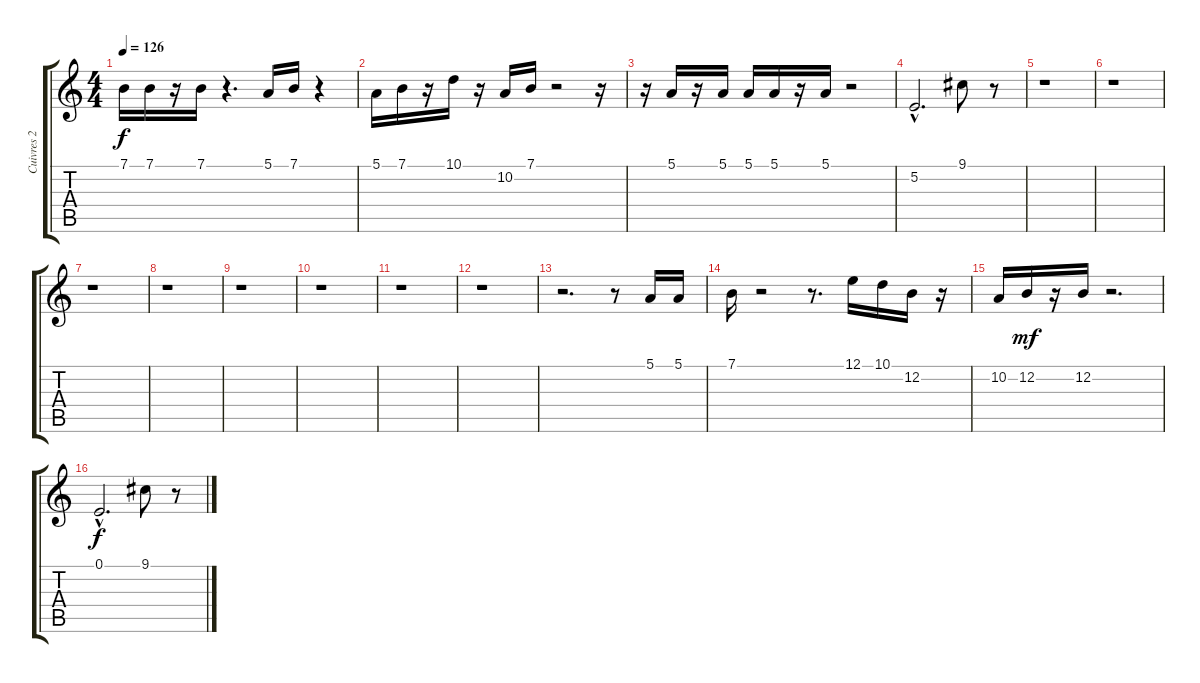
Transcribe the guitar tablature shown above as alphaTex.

\track ("Cuivres 2" "Cuivres 2") {instrument trumpet}
\staff {score tabs}
\tuning (E4 B3 G3 D3 A2 E2) {hide}
\ts (4 4)
\tempo 126
\clef g2
\ks c
7.1.16{dy f} 7.1.16 r.16 7.1.16 r.4{d} 5.1.16 7.1.16 r.4 |
5.1.16 7.1.16 r.16 10.1.16 r.16 10.2.16 7.1.16 r.2 r.16 |
r.16 5.1.16 r.16 5.1.16 5.1.16 5.1.16 r.16 5.1.16 r.2 |
5.2{hac}.2{d volume 4} 9.1.8{volume 11} r.8 |
r.1 |
r.1 |
r.1 |
r.1 |
r.1 |
r.1 |
r.1 |
r.1 |
r.2{d} r.8 5.1.16 5.1.16 |
7.1.16 r.2 r.8{d} 12.1.16 10.1.16 12.2.16 r.16 |
10.2.16 12.2.16{dy mf} r.16 12.2.16 r.2{d} |
0.1{hac}.2{d dy f volume 4} 9.1.8{volume 11} r.8
